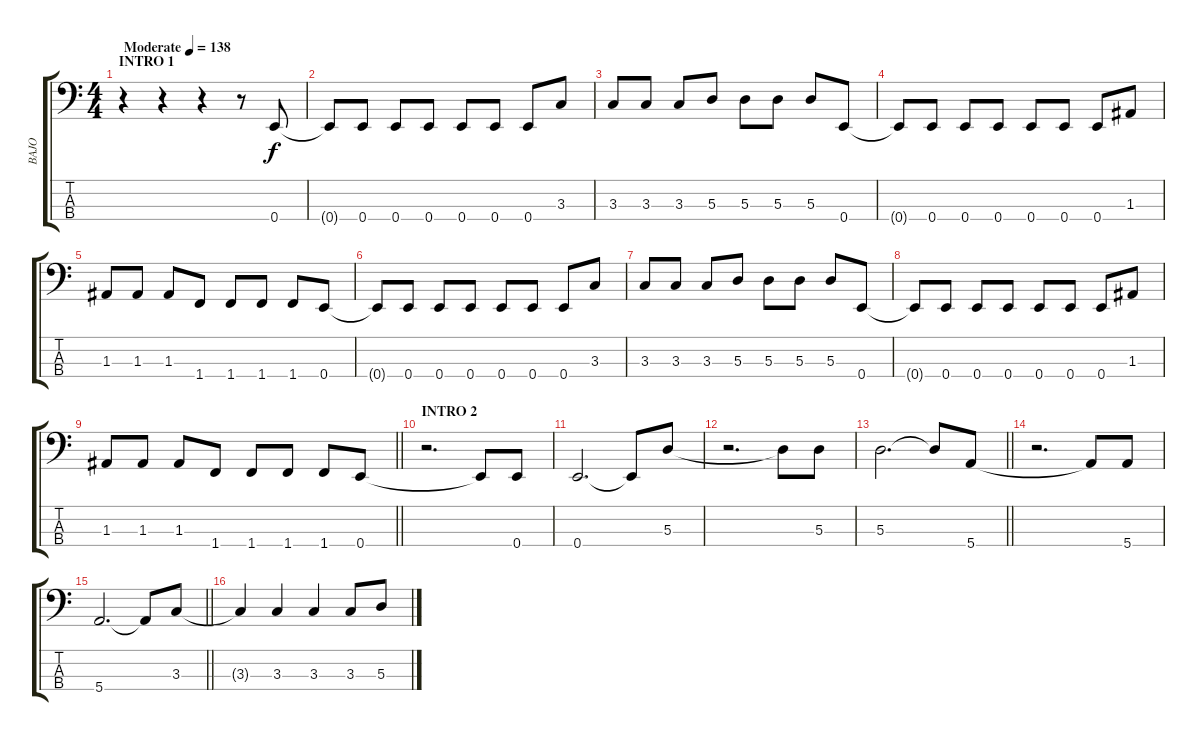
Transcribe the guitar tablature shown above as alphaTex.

\track ("BAJO" "BAJO") {instrument electricbassfinger}
\staff {score tabs}
\tuning (G2 D2 A1 E1) {hide}
\ts (4 4)
\section ("" "INTRO 1")
\tempo (138 "Moderate")
\clef f4
\ks c
r.4{dy f instrument electricbassfinger} r.4 r.4 r.8 0.4.8 |
0.4{t}.8 0.4.8 0.4.8 0.4.8 0.4.8 0.4.8 0.4.8 3.3.8 |
3.3.8 3.3.8 3.3.8 5.3.8 5.3.8 5.3.8 5.3.8 0.4.8 |
0.4{t}.8 0.4.8 0.4.8 0.4.8 0.4.8 0.4.8 0.4.8 1.3.8 |
1.3.8 1.3.8 1.3.8 1.4.8 1.4.8 1.4.8 1.4.8 0.4.8 |
0.4{t}.8 0.4.8 0.4.8 0.4.8 0.4.8 0.4.8 0.4.8 3.3.8 |
3.3.8 3.3.8 3.3.8 5.3.8 5.3.8 5.3.8 5.3.8 0.4.8 |
0.4{t}.8 0.4.8 0.4.8 0.4.8 0.4.8 0.4.8 0.4.8 1.3.8 |
\barLineRight lightlight
1.3.8 1.3.8 1.3.8 1.4.8 1.4.8 1.4.8 1.4.8 0.4.8 |
\section ("" "INTRO 2")
r.2{d} 0.4{t}.8 0.4.8 |
0.4.2{d} 0.4{t}.8 5.3.8 |
r.2{d} 5.3{t}.8 5.3.8 |
\barLineRight lightlight
5.3.2{d} 5.3{t}.8 5.4.8 |
r.2{d} 5.4{t}.8 5.4.8 |
\barLineRight lightlight
5.4.2{d} 5.4{t}.8 3.3.8 |
3.3{t}.4 3.3.4 3.3.4 3.3.8 5.3.8
